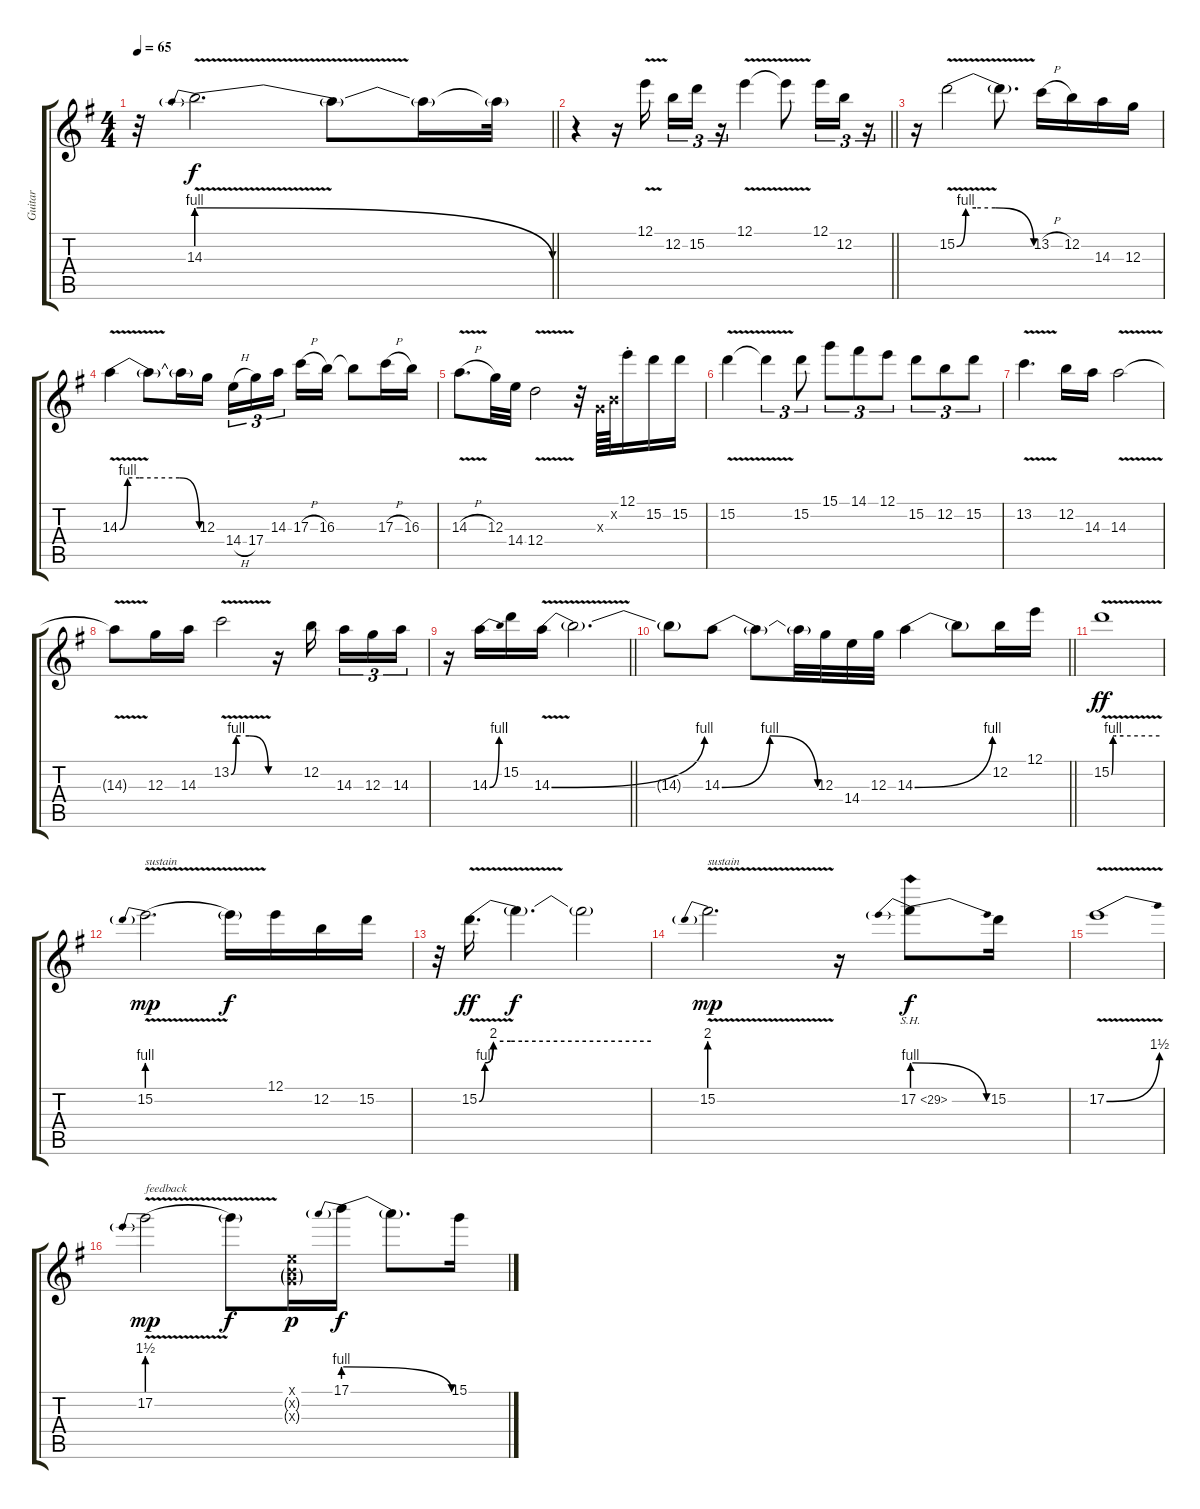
\track ("Guitar" "Guitar") {instrument electricguitarjazz}
\staff {score tabs}
\tuning (E4 B3 G3 D3 A2 E2) {hide}
\ts (4 4)
\tempo 65
\clef g2
\barLineRight lightlight
\ks eminor
r.32{dy f} 14.3{be (prebendrelease 0 4 60 0) v}.2{d} 14.3{t}.8 14.3{t}.16 14.3{t}.32 |
\barLineRight lightlight
r.4 r.16 12.1{v}.16{beam splitsecondary} 12.2.16{tu (3 2)} 15.2.16{tu (3 2)} r.16{tu (3 2)} 12.1{v}.4 12.1{t}.8 12.1.16{tu (3 2)} 12.2.16{tu (3 2)} r.16{tu (3 2)} |
\section ("" "")
r.16{volume 15} 15.2{be (custom 0 0 7 4 15 4 30 4 60 0) v}.2 15.2{t}.8{d} 13.2{h}.16 12.2.16 14.3.16 12.3.16 |
14.3{be (custom 0 0 6 4 15 4 45 4 60 0) v}.4 14.3{t}.8 14.3{t}.16 12.3.16 14.4{h}.16{tu (3 2)} 17.4.16{tu (3 2)} 14.3.16{tu (3 2) beam splitsecondary} 17.3{h}.16 16.3.16 16.3{t}.8 17.3{h}.16 16.3.16 |
14.3{v h}.8{d} 12.3.32 14.4.32 12.4{v}.2 r.32 0.3{x}.64 0.2{x}.64 12.1{st}.16 15.2.16 15.2.16 |
15.2{v}.4 15.2{t}.4{tu (3 2)} 15.2.8{tu (3 2)} 15.1.8{tu (3 2)} 14.1.8{tu (3 2)} 12.1.8{tu (3 2)} 15.2.8{tu (3 2)} 12.2.8{tu (3 2)} 15.2.8{tu (3 2)} |
13.2{v}.4{d} 12.2.16 14.3.16 14.3{v}.2 |
14.3{t}.8 12.3.16 14.3.16 13.2{be (custom 0 0 8 4 15 4 29 4 60 0) v}.2 r.16 12.2.16{beam splitsecondary} 14.3.16{tu (3 2)} 12.3.16{tu (3 2)} 14.3.16{tu (3 2)} |
\barLineRight lightlight
r.16 14.3{be (bend 0 0 60 4)}.16 15.2.16 14.3{be (bend 0 0 60 4) v}.16 14.3{t}.2{d} |
\barLineRight lightlight
14.3{t}.8 14.3{be (bendrelease 0 0 15 4 52 4 60 0)}.8 14.3{t}.8 14.3{t}.32 12.3.32 14.4.32 12.3.32 14.3{be (bend 0 0 60 4)}.4 14.3{t}.8 12.2.16 12.1.16 |
\section ("" "")
15.2{be (custom 0 0 2 4 4 4 6 4 15 4 60 4) v}.1{dy ff volume 14} |
15.2{be (prebend 0 4 60 4) v}.2{d txt "sustain" dy mp} 15.2{t}.16{dy f} 12.1.16 12.2.16 15.2.16 |
r.32 15.2{be (custom 0 0 2 4 5 8 11 8 15 8 60 8) v}.16{d dy ff} 15.2{t}.4{d dy f} 15.2{t}.2 |
15.2{be (prebend 0 8 60 8) v}.2{d txt "sustain" dy mp} r.16 17.2{be (prebendrelease 0 4 60 0) sh 12}.8{dy f} 15.2.16 |
17.2{be (bend 0 0 60 6) v}.1 |
17.2{be (prebend 0 6 60 6) v}.2{txt "feedback" dy mp} 17.2{t}.8{dy f} (0.1{x} 0.2{g x} 0.3{g x}).16{dy p} 17.1{be (prebendrelease 0 4 60 0)}.16{dy f} 17.1{t}.8{d} 15.1.16
